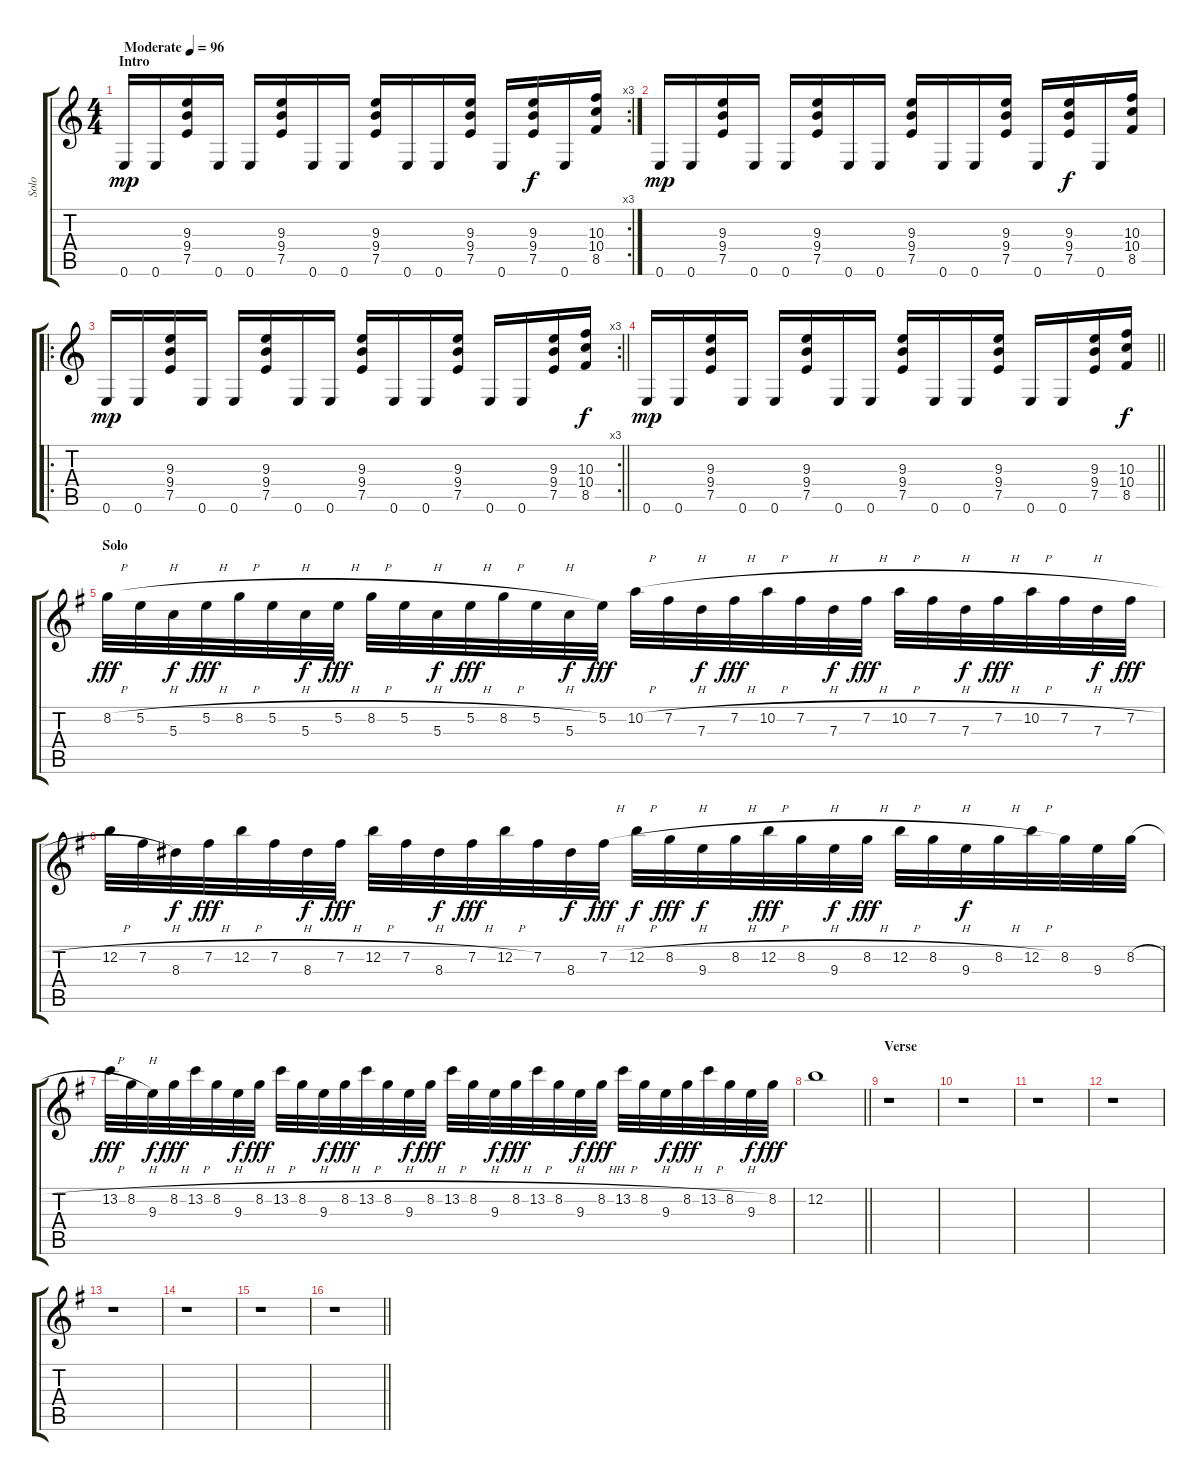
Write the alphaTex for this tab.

\track ("Solo" "Solo") {instrument distortionguitar}
\staff {score tabs}
\tuning (E4 B3 G3 D3 A2 E2) {hide}
\rc 3
\ts (4 4)
\section ("" "Intro")
\tempo (96 "Moderate")
\clef g2
\ks c
0.6.16{dy mp instrument distortionguitar} 0.6.16 (9.3 9.4 7.5).16 0.6.16 0.6.16 (9.3 9.4 7.5).16 0.6.16 0.6.16 (9.3 9.4 7.5).16 0.6.16 0.6.16 (9.3 9.4 7.5).16 0.6.16 (9.3 9.4 7.5).16{dy f} 0.6.16 (10.3 10.4 8.5).16 |
0.6.16{dy mp} 0.6.16 (9.3 9.4 7.5).16 0.6.16 0.6.16 (9.3 9.4 7.5).16 0.6.16 0.6.16 (9.3 9.4 7.5).16 0.6.16 0.6.16 (9.3 9.4 7.5).16 0.6.16 (9.3 9.4 7.5).16{dy f} 0.6.16 (10.3 10.4 8.5).16 |
\ro
\rc 3
\barLineRight lightlight
0.6.16{dy mp} 0.6.16 (9.3 9.4 7.5).16 0.6.16 0.6.16 (9.3 9.4 7.5).16 0.6.16 0.6.16 (9.3 9.4 7.5).16 0.6.16 0.6.16 (9.3 9.4 7.5).16 0.6.16 0.6.16 (9.3 9.4 7.5).16 (10.3 10.4 8.5).16{dy f} |
\barLineRight lightlight
0.6.16{dy mp} 0.6.16 (9.3 9.4 7.5).16 0.6.16 0.6.16 (9.3 9.4 7.5).16 0.6.16 0.6.16 (9.3 9.4 7.5).16 0.6.16 0.6.16 (9.3 9.4 7.5).16 0.6.16 0.6.16 (9.3 9.4 7.5).16 (10.3 10.4 8.5).16{dy f} |
\section ("" "Solo")
\ks g
8.2{h}.32{dy fff} 5.2{h}.32 5.3.32{dy f} 5.2{h}.32{dy fff} 8.2{h}.32 5.2{h}.32 5.3.32{dy f} 5.2{h}.32{dy fff} 8.2{h}.32 5.2{h}.32 5.3.32{dy f} 5.2{h}.32{dy fff} 8.2{h}.32 5.2{h}.32 5.3.32{dy f} 5.2.32{dy fff} 10.2{h}.32 7.2{h}.32 7.3.32{dy f} 7.2{h}.32{dy fff} 10.2{h}.32 7.2{h}.32 7.3.32{dy f} 7.2{h}.32{dy fff} 10.2{h}.32 7.2{h}.32 7.3.32{dy f} 7.2{h}.32{dy fff} 10.2{h}.32 7.2{h}.32 7.3.32{dy f} 7.2{h}.32{dy fff} |
12.2{h}.32 7.2{h}.32 8.3.32{dy f} 7.2{h}.32{dy fff} 12.2{h}.32 7.2{h}.32 8.3.32{dy f} 7.2{h}.32{dy fff} 12.2{h}.32 7.2{h}.32 8.3.32{dy f} 7.2{h}.32{dy fff} 12.2{h}.32 7.2.32 8.3.32{dy f} 7.2{h}.32{dy fff} 12.2{h}.32{dy f} 8.2{h}.32{dy fff} 9.3.32{dy f} 8.2{h}.32 12.2{h}.32{dy fff} 8.2{h}.32 9.3.32{dy f} 8.2{h}.32{dy fff} 12.2{h}.32 8.2{h}.32 9.3.32{dy f} 8.2{h}.32 12.2{h}.32 8.2.32 9.3.32 8.2{h}.32 |
13.2{h}.32{dy fff} 8.2{h}.32 9.3.32{dy f} 8.2{h}.32{dy fff} 13.2{h}.32 8.2{h}.32 9.3.32{dy f} 8.2{h}.32{dy fff} 13.2{h}.32 8.2{h}.32 9.3.32{dy f} 8.2{h}.32{dy fff} 13.2{h}.32 8.2{h}.32 9.3.32{dy f} 8.2{h}.32{dy fff} 13.2{h}.32 8.2{h}.32 9.3.32{dy f} 8.2{h}.32{dy fff} 13.2{h}.32 8.2{h}.32 9.3.32{dy f} 8.2{h}.32{dy fff} 13.2{h}.32 8.2{h}.32 9.3.32{dy f} 8.2{h}.32{dy fff} 13.2{h}.32 8.2{h}.32 9.3.32{dy f} 8.2.32{dy fff} |
\barLineRight lightlight
12.2.1 |
\section ("" "Verse")
r.1 |
r.1 |
r.1 |
r.1 |
r.1 |
r.1 |
r.1 |
\barLineRight lightlight
r.1{volume 16}
